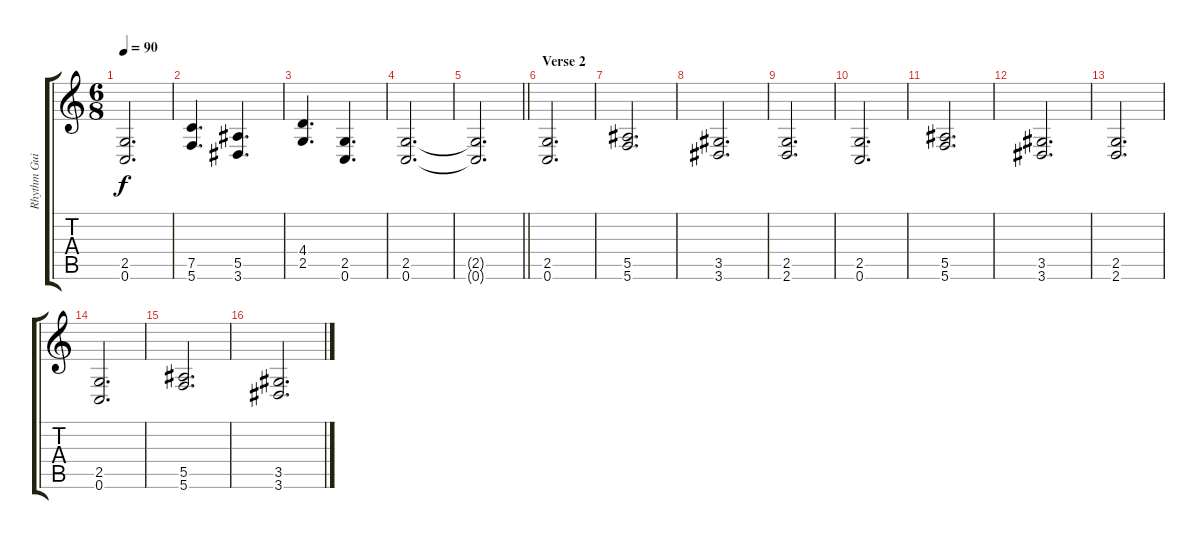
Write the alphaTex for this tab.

\track ("Rhythm Guitar" "Rhythm Gui") {instrument distortionguitar}
\staff {score tabs}
\tuning (C4 G3 Eb3 Bb2 F2 C2) {hide}
\ts (6 8)
\tempo 90
\clef g2
\ks c
(2.5 0.6).2{d dy f} |
(7.5 5.6).4{d} (5.5 3.6).4{d} |
(4.4 2.5).4{d} (2.5 0.6).4{d} |
(2.5 0.6).2{d} |
\barLineRight lightlight
(2.5{t} 0.6{t}).2{d} |
\section ("" "Verse 2")
(2.5 0.6).2{d} |
(5.5 5.6).2{d} |
(3.5 3.6).2{d} |
(2.5 2.6).2{d} |
(2.5 0.6).2{d} |
(5.5 5.6).2{d} |
(3.5 3.6).2{d} |
(2.5 2.6).2{d} |
(2.5 0.6).2{d} |
(5.5 5.6).2{d} |
(3.5 3.6).2{d}
